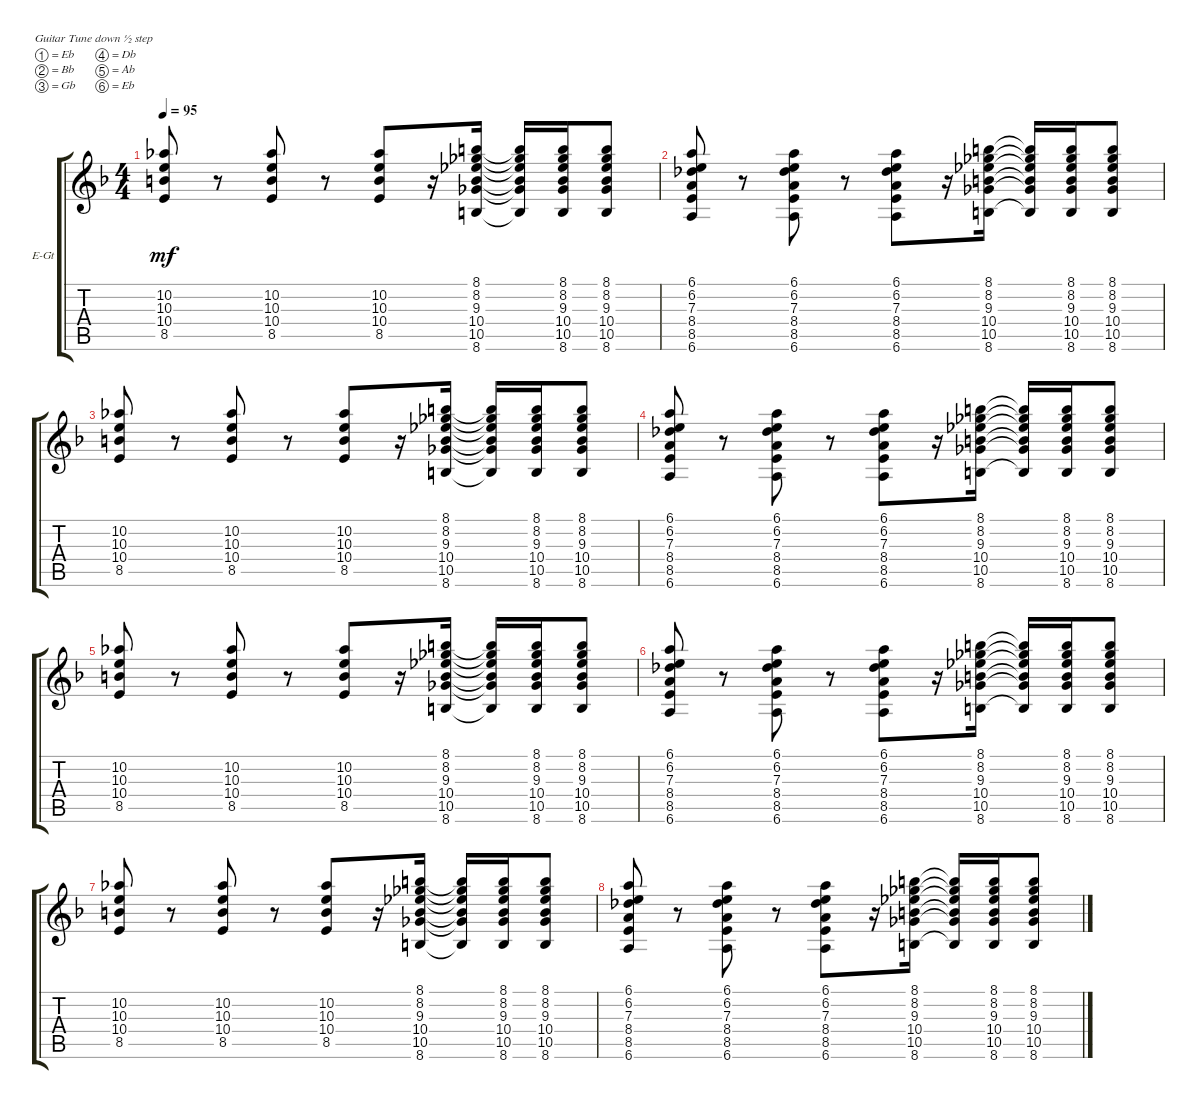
\defaultSystemsLayout 4
\bracketExtendMode groupsimilarinstruments
\firstSystemTrackNameOrientation horizontal
\otherSystemsTrackNameOrientation horizontal
\track ("Electric Guitar2" "E-Gt") {solo instrument distortionguitar}
\staff {score tabs}
\tuning (Eb4 Bb3 Gb3 Db3 Ab2 Eb2)
\ts (4 4)
\tempo 95
\clef g2
\ks f
(8.5 10.4 10.3 10.2).8{dy mf beam invert} r.8 (8.5 10.4 10.3 10.2).8{beam invert} r.8 (8.5 10.4 10.3 10.2).8{beam invert} r.16 (8.6 10.5 10.4 9.3 8.2 8.1).16 (8.6{t} 10.5{t} 10.4{t} 9.3{t} 8.2{t} 8.1{t}).16{beam invert} (8.6 10.5 10.4 9.3 8.2 8.1).16 (8.6 10.5 10.4 9.3 8.2 8.1).8 |
(6.6 8.5 8.4 7.3 6.2 6.1).8 r.8 (6.6 8.5 8.4 7.3 6.2 6.1).8 r.8 (6.6 8.5 8.4 7.3 6.2 6.1).8{beam invert} r.16 (8.6 10.5 10.4 9.3 8.2 8.1).16 (8.6{t} 10.5{t} 10.4{t} 9.3{t} 8.2{t} 8.1{t}).16{beam invert} (8.6 10.5 10.4 9.3 8.2 8.1).16 (8.6 10.5 10.4 9.3 8.2 8.1).8 |
(8.5 10.4 10.3 10.2).8{beam invert} r.8 (8.5 10.4 10.3 10.2).8{beam invert} r.8 (8.5 10.4 10.3 10.2).8{beam invert} r.16 (8.6 10.5 10.4 9.3 8.2 8.1).16 (8.6{t} 10.5{t} 10.4{t} 9.3{t} 8.2{t} 8.1{t}).16{beam invert} (8.6 10.5 10.4 9.3 8.2 8.1).16 (8.6 10.5 10.4 9.3 8.2 8.1).8 |
(6.6 8.5 8.4 7.3 6.2 6.1).8 r.8 (6.6 8.5 8.4 7.3 6.2 6.1).8 r.8 (6.6 8.5 8.4 7.3 6.2 6.1).8{beam invert} r.16 (8.6 10.5 10.4 9.3 8.2 8.1).16 (8.6{t} 10.5{t} 10.4{t} 9.3{t} 8.2{t} 8.1{t}).16{beam invert} (8.6 10.5 10.4 9.3 8.2 8.1).16 (8.6 10.5 10.4 9.3 8.2 8.1).8 |
(8.5 10.4 10.3 10.2).8{beam invert} r.8 (8.5 10.4 10.3 10.2).8{beam invert} r.8 (8.5 10.4 10.3 10.2).8{beam invert} r.16 (8.6 10.5 10.4 9.3 8.2 8.1).16 (8.6{t} 10.5{t} 10.4{t} 9.3{t} 8.2{t} 8.1{t}).16{beam invert} (8.6 10.5 10.4 9.3 8.2 8.1).16 (8.6 10.5 10.4 9.3 8.2 8.1).8 |
(6.6 8.5 8.4 7.3 6.2 6.1).8 r.8 (6.6 8.5 8.4 7.3 6.2 6.1).8 r.8 (6.6 8.5 8.4 7.3 6.2 6.1).8{beam invert} r.16 (8.6 10.5 10.4 9.3 8.2 8.1).16 (8.6{t} 10.5{t} 10.4{t} 9.3{t} 8.2{t} 8.1{t}).16{beam invert} (8.6 10.5 10.4 9.3 8.2 8.1).16 (8.6 10.5 10.4 9.3 8.2 8.1).8 |
(8.5 10.4 10.3 10.2).8{beam invert} r.8 (8.5 10.4 10.3 10.2).8{beam invert} r.8 (8.5 10.4 10.3 10.2).8{beam invert} r.16 (8.6 10.5 10.4 9.3 8.2 8.1).16 (8.6{t} 10.5{t} 10.4{t} 9.3{t} 8.2{t} 8.1{t}).16{beam invert} (8.6 10.5 10.4 9.3 8.2 8.1).16 (8.6 10.5 10.4 9.3 8.2 8.1).8 |
(6.6 8.5 8.4 7.3 6.2 6.1).8 r.8 (6.6 8.5 8.4 7.3 6.2 6.1).8 r.8 (6.6 8.5 8.4 7.3 6.2 6.1).8{beam invert} r.16 (8.6 10.5 10.4 9.3 8.2 8.1).16 (8.6{t} 10.5{t} 10.4{t} 9.3{t} 8.2{t} 8.1{t}).16{beam invert} (8.6 10.5 10.4 9.3 8.2 8.1).16 (8.6 10.5 10.4 9.3 8.2 8.1).8
